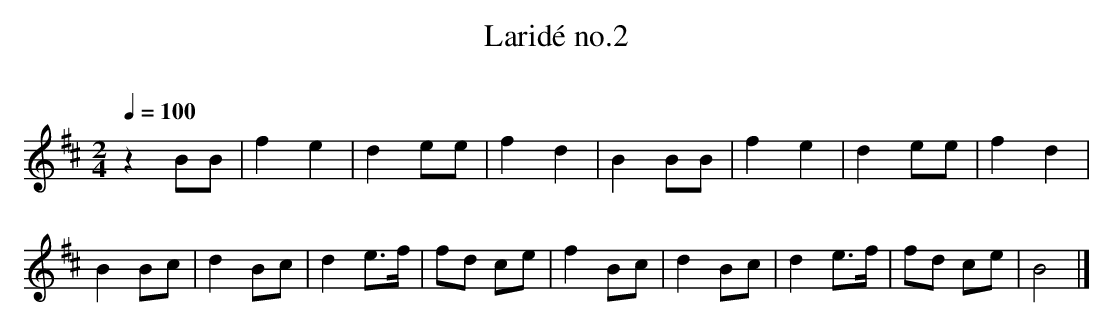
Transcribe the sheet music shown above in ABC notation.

X:1
T:Laridé no.2
C:
M:2/4
L:1/16
Q:1/4=100
V:1
K:D
z4 B2B2 |f4 e4 |d4 e2e2 |f4 d4 |B4 B2B2 |f4 e4 |d4 e2e2 |f4 d4 |
B4 B2c2 |d4 B2c2 |d4 e3f |f2d2 c2e2 |f4 B2c2 |d4 B2c2 |d4 e3f |f2d2 c2e2 |B8 |]
